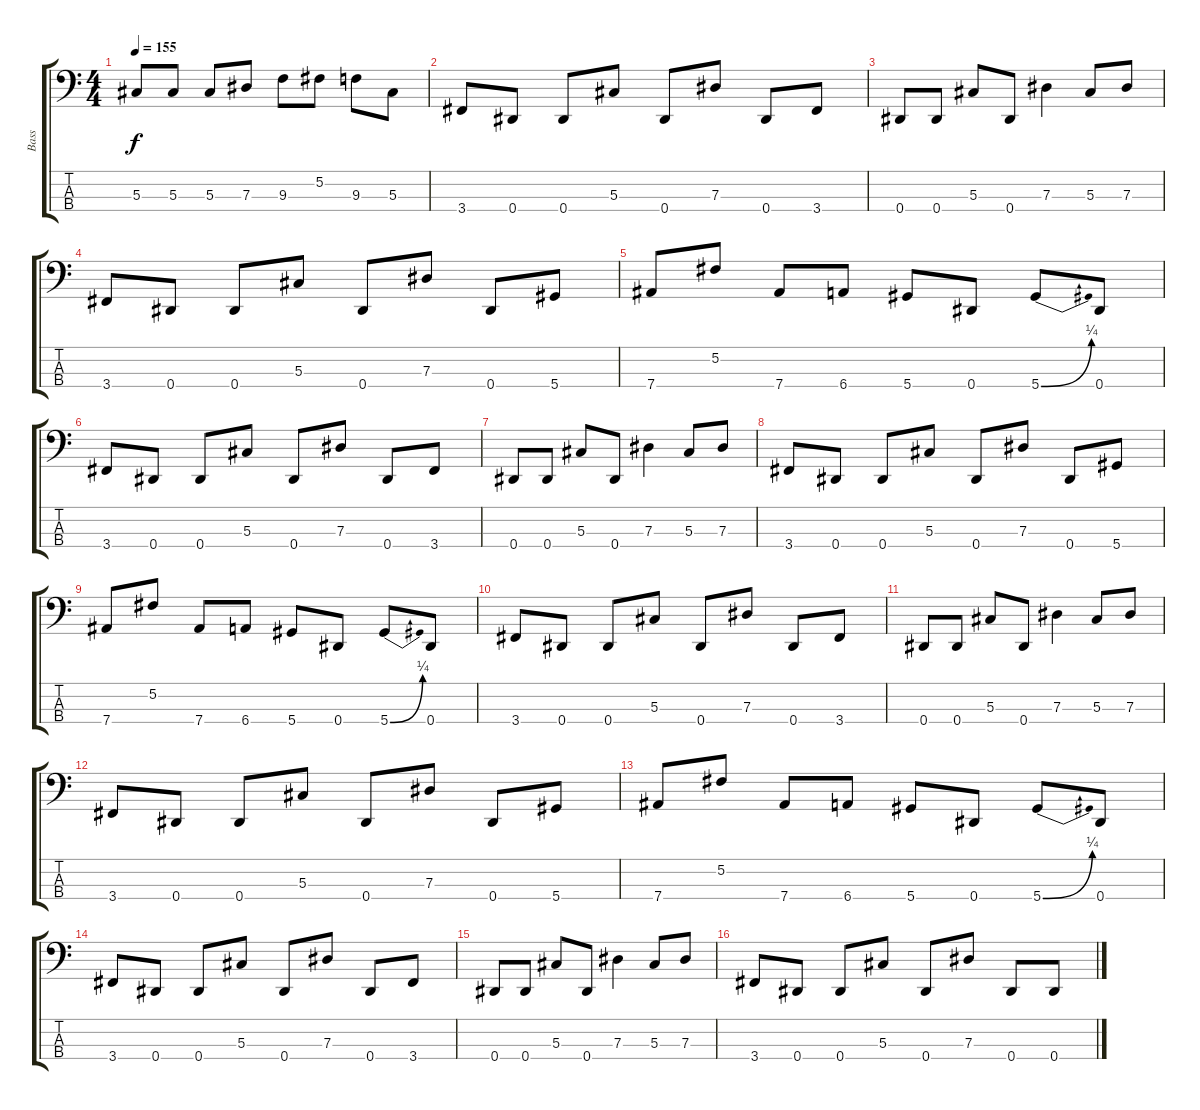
\track ("Bass" "Bass") {instrument electricbasspick}
\staff {score tabs}
\tuning (Gb2 Db2 Ab1 Eb1) {hide}
\ts (4 4)
\tempo 155
\clef f4
\ks c
5.3.8{dy f} 5.3.8 5.3.8 7.3.8 9.3.8 5.2.8 9.3.8 5.3.8 |
3.4.8 0.4.8 0.4.8 5.3.8 0.4.8 7.3.8 0.4.8 3.4.8 |
0.4.8 0.4.8 5.3.8 0.4.8 7.3.4 5.3.8 7.3.8 |
3.4.8 0.4.8 0.4.8 5.3.8 0.4.8 7.3.8 0.4.8 5.4.8 |
7.4.8 5.2.8 7.4.8 6.4.8 5.4.8 0.4.8 5.4{be (bend 0 0 60 1)}.8 0.4.8 |
3.4.8 0.4.8 0.4.8 5.3.8 0.4.8 7.3.8 0.4.8 3.4.8 |
0.4.8 0.4.8 5.3.8 0.4.8 7.3.4 5.3.8 7.3.8 |
3.4.8 0.4.8 0.4.8 5.3.8 0.4.8 7.3.8 0.4.8 5.4.8 |
7.4.8 5.2.8 7.4.8 6.4.8 5.4.8 0.4.8 5.4{be (bend 0 0 60 1)}.8 0.4.8 |
3.4.8 0.4.8 0.4.8 5.3.8 0.4.8 7.3.8 0.4.8 3.4.8 |
0.4.8 0.4.8 5.3.8 0.4.8 7.3.4 5.3.8 7.3.8 |
3.4.8 0.4.8 0.4.8 5.3.8 0.4.8 7.3.8 0.4.8 5.4.8 |
7.4.8 5.2.8 7.4.8 6.4.8 5.4.8 0.4.8 5.4{be (bend 0 0 60 1)}.8 0.4.8 |
3.4.8 0.4.8 0.4.8 5.3.8 0.4.8 7.3.8 0.4.8 3.4.8 |
0.4.8 0.4.8 5.3.8 0.4.8 7.3.4 5.3.8 7.3.8 |
3.4.8 0.4.8 0.4.8 5.3.8 0.4.8 7.3.8 0.4.8 0.4.8
